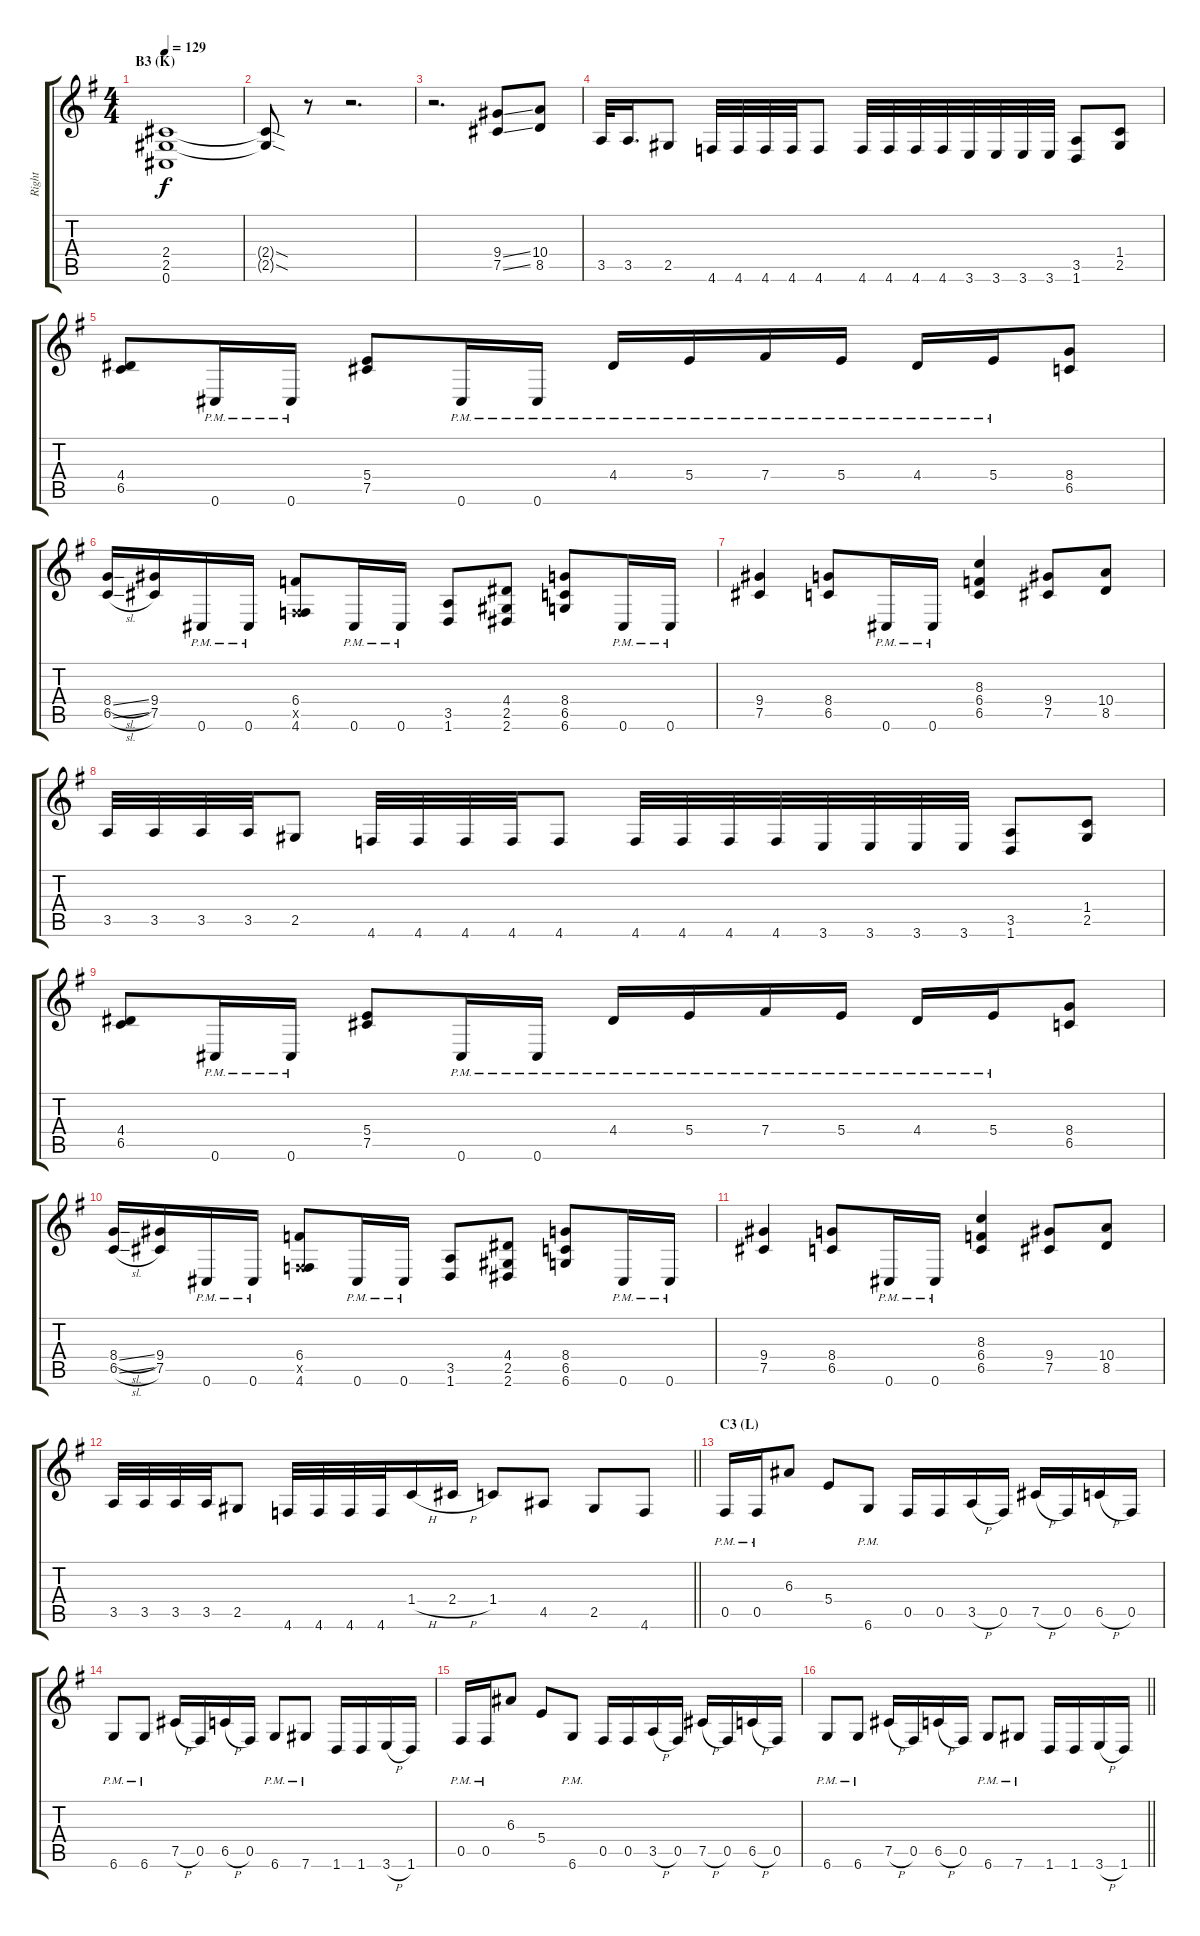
\track ("Right" "Right") {instrument distortionguitar}
\staff {score tabs}
\tuning (Db4 Ab3 E3 B2 Gb2 Db2) {hide}
\ts (4 4)
\section ("" "B3 (K)")
\tempo 129
\clef g2
\ks eminor
(2.4 2.5 0.6).1{dy f} |
(2.4{sod t} 2.5{sod t}).8 r.8 r.2{d} |
r.2{d} (9.4{ss} 7.5{ss}).8 (10.4 8.5).8 |
3.5.32 3.5.16{d} 2.5.8 4.6.32 4.6.32 4.6.32 4.6.32 4.6.8 4.6.32 4.6.32 4.6.32 4.6.32 3.6.32 3.6.32 3.6.32 3.6.32 (3.5 1.6).8 (1.4 2.5).8 |
(4.4 6.5).8 0.6{pm}.16 0.6{pm}.16 (5.4 7.5).8 0.6{pm}.16 0.6{pm}.16 4.4{pm}.16 5.4{pm}.16 7.4{pm}.16 5.4{pm}.16 4.4{pm}.16 5.4{pm}.16 (8.4 6.5).8 |
(8.4{sl} 6.5{sl}).16 (9.4 7.5).16 0.6{pm}.16 0.6{pm}.16 (6.4 0.5{x} 4.6).8 0.6{pm}.16 0.6{pm}.16 (3.5 1.6).8 (4.4 2.5 2.6).8 (8.4 6.5 6.6).8 0.6{pm}.16 0.6{pm}.16 |
(9.4 7.5).4 (8.4 6.5).8 0.6{pm}.16 0.6{pm}.16 (8.3 6.4 6.5).4 (9.4 7.5).8 (10.4 8.5).8 |
3.5.32 3.5.32 3.5.32 3.5.32 2.5.8 4.6.32 4.6.32 4.6.32 4.6.32 4.6.8 4.6.32 4.6.32 4.6.32 4.6.32 3.6.32 3.6.32 3.6.32 3.6.32 (3.5 1.6).8 (1.4 2.5).8 |
(4.4 6.5).8 0.6{pm}.16 0.6{pm}.16 (5.4 7.5).8 0.6{pm}.16 0.6{pm}.16 4.4{pm}.16 5.4{pm}.16 7.4{pm}.16 5.4{pm}.16 4.4{pm}.16 5.4{pm}.16 (8.4 6.5).8 |
(8.4{sl} 6.5{sl}).16 (9.4 7.5).16 0.6{pm}.16 0.6{pm}.16 (6.4 0.5{x} 4.6).8 0.6{pm}.16 0.6{pm}.16 (3.5 1.6).8 (4.4 2.5 2.6).8 (8.4 6.5 6.6).8 0.6{pm}.16 0.6{pm}.16 |
(9.4 7.5).4 (8.4 6.5).8 0.6{pm}.16 0.6{pm}.16 (8.3 6.4 6.5).4 (9.4 7.5).8 (10.4 8.5).8 |
\barLineRight lightlight
3.5.32 3.5.32 3.5.32 3.5.32 2.5.8 4.6.32 4.6.32 4.6.32 4.6.32 1.4{h}.16 2.4{h}.16 1.4.8 4.5.8 2.5.8 4.6.8 |
\section ("" "C3 (L)")
0.5{pm}.16 0.5{pm}.16 6.3.8 5.4.8 6.6{pm}.8 0.5.16 0.5.16 3.5{h}.16 0.5.16 7.5{h}.16 0.5.16 6.5{h}.16 0.5.16 |
6.6{pm}.8 6.6{pm}.8 7.5{h}.16 0.5.16 6.5{h}.16 0.5.16 6.6{pm}.8 7.6{pm}.8 1.6.16 1.6.16 3.6{h}.16 1.6.16 |
0.5{pm}.16 0.5{pm}.16 6.3.8 5.4.8 6.6{pm}.8 0.5.16 0.5.16 3.5{h}.16 0.5.16 7.5{h}.16 0.5.16 6.5{h}.16 0.5.16 |
\barLineRight lightlight
6.6{pm}.8 6.6{pm}.8 7.5{h}.16 0.5.16 6.5{h}.16 0.5.16 6.6{pm}.8 7.6{pm}.8 1.6.16 1.6.16 3.6{h}.16 1.6.16
